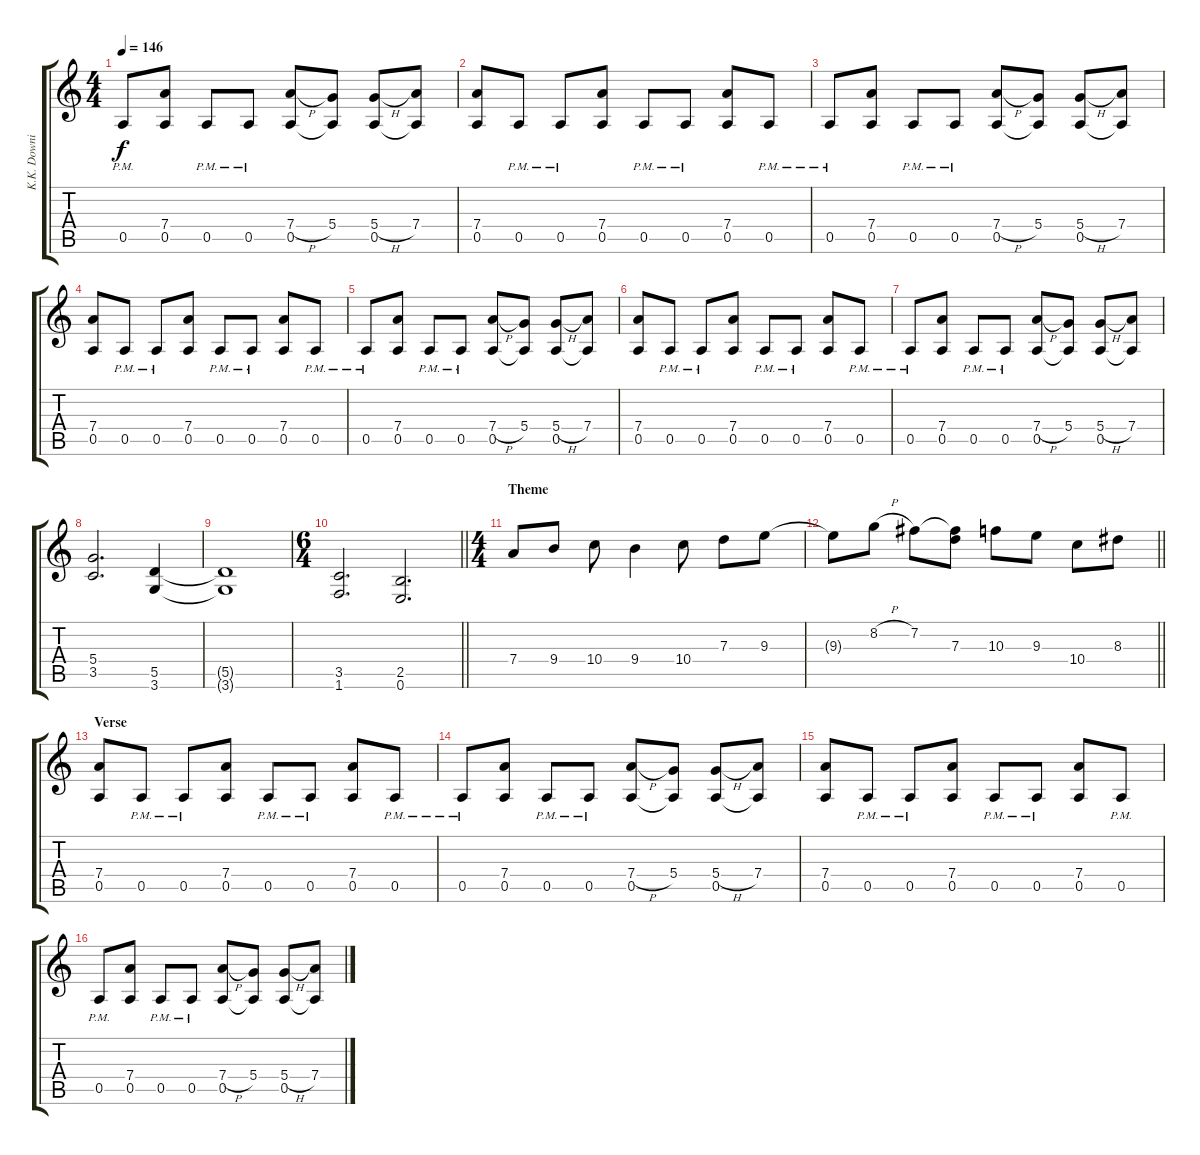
\track ("K.K. Downing" "K.K. Downi") {instrument distortionguitar}
\staff {score tabs}
\tuning (E4 B3 G3 D3 A2 E2) {hide}
\ts (4 4)
\tempo 146
\clef g2
\ks c
0.5{pm}.8{dy f} (7.4 0.5).8 0.5{pm}.8 0.5{pm}.8 (7.4{h} 0.5).8 (5.4 0.5{t}).8 (5.4{h} 0.5).8 (7.4 0.5{t}).8 |
(7.4 0.5).8 0.5{pm}.8 0.5{pm}.8 (7.4 0.5).8 0.5{pm}.8 0.5{pm}.8 (7.4 0.5).8 0.5{pm}.8 |
0.5{pm}.8 (7.4 0.5).8 0.5{pm}.8 0.5{pm}.8 (7.4{h} 0.5).8 (5.4 0.5{t}).8 (5.4{h} 0.5).8 (7.4 0.5{t}).8 |
(7.4 0.5).8 0.5{pm}.8 0.5{pm}.8 (7.4 0.5).8 0.5{pm}.8 0.5{pm}.8 (7.4 0.5).8 0.5{pm}.8 |
0.5{pm}.8 (7.4 0.5).8 0.5{pm}.8 0.5{pm}.8 (7.4{h} 0.5).8 (5.4 0.5{t}).8 (5.4{h} 0.5).8 (7.4 0.5{t}).8 |
(7.4 0.5).8 0.5{pm}.8 0.5{pm}.8 (7.4 0.5).8 0.5{pm}.8 0.5{pm}.8 (7.4 0.5).8 0.5{pm}.8 |
0.5{pm}.8 (7.4 0.5).8 0.5{pm}.8 0.5{pm}.8 (7.4{h} 0.5).8 (5.4 0.5{t}).8 (5.4{h} 0.5).8 (7.4 0.5{t}).8 |
(5.4 3.5).2{d} (5.5 3.6).4 |
(5.5{t} 3.6{t}).1 |
\ts (6 4)
\barLineRight lightlight
(3.5 1.6).2{d} (2.5 0.6).2{d} |
\ts (4 4)
\section ("" "Theme")
7.4.8 9.4.8 10.4.8 9.4.4 10.4.8 7.3.8 9.3.8 |
\barLineRight lightlight
9.3{t}.8 8.2{h}.8 7.2.8 (7.2{t} 7.3).8 10.3.8 9.3.8 10.4.8 8.3.8 |
\section ("" "Verse")
(7.4 0.5).8 0.5{pm}.8 0.5{pm}.8 (7.4 0.5).8 0.5{pm}.8 0.5{pm}.8 (7.4 0.5).8 0.5{pm}.8 |
0.5{pm}.8 (7.4 0.5).8 0.5{pm}.8 0.5{pm}.8 (7.4{h} 0.5).8 (5.4 0.5{t}).8 (5.4{h} 0.5).8 (7.4 0.5{t}).8 |
(7.4 0.5).8 0.5{pm}.8 0.5{pm}.8 (7.4 0.5).8 0.5{pm}.8 0.5{pm}.8 (7.4 0.5).8 0.5{pm}.8 |
0.5{pm}.8 (7.4 0.5).8 0.5{pm}.8 0.5{pm}.8 (7.4{h} 0.5).8 (5.4 0.5{t}).8 (5.4{h} 0.5).8 (7.4 0.5{t}).8
